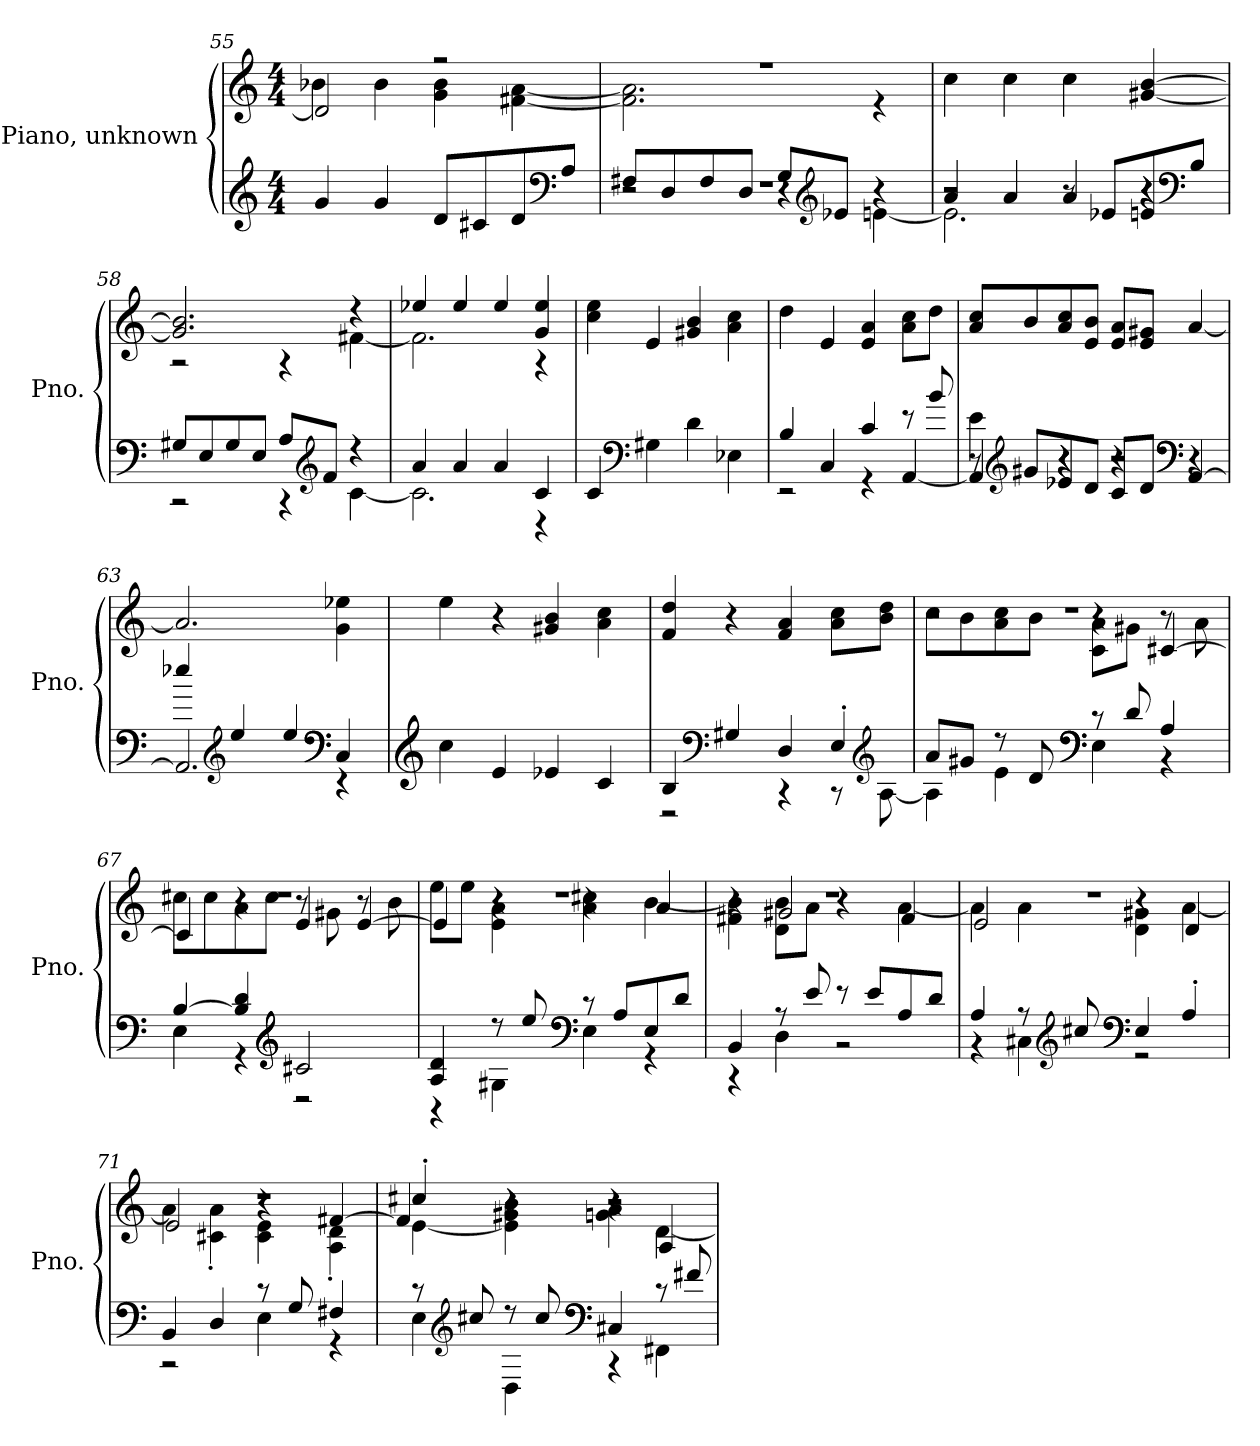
**kern	**kern
*part1	*part1
*staff2	*staff1
*I"Piano, unknown	*
*I'Pno.	*
*clefG2	*clefG2
*k[]	*k[]
*M4/4	*M4/4
=55	=55
*	*^
4g/	2d/]	4b-X\
4g/	.	4b-\
8d/L	2r	4g\ 4b-\
8c#X/	.	.
8d/	.	[4f#X\ [4a\
*clefF4	*	*
8A/J	.	.
!!LO:LB:g=z	!!
=56	=56	=56
*^	*	*
*	*^	*	*
1r	2r	8F#X/L	1r	2.f#\] 2.a\]
.	.	8D/	.	.
.	.	8F#/	.	.
.	.	8D/J	.	.
.	4r	8G/L	.	.
*clefG2	*	*	*	*
.	.	8e-X/J	.	.
.	[4en\	4r	.	4r
*	*	*	*v	*v
=57	=57	=57	=57
2r	2.e\]	4a/	4cc\
.	.	4a/	4cc\
4a/	.	8r	4cc\
.	.	8e-X/L	.
4r	4r	8en/	[4g#X/ [4b/
*clefF4	*	*	*
.	.	8B/J	.
*	*v	*v	*
=58	=58	=58
*	*	*^
8G#X/L	2r	2.g#/] 2.b/]	2r
8E/	.	.	.
8G#/	.	.	.
8E/J	.	.	.
8A/L	4r	.	4r
*clefG2	*	*	*
8f/J	.	.	.
4r	[4c\	4r	[4f#X\
=59	=59	=59	=59
4a/	2.c\]	4ee-X/	2.f#\]
4a/	.	4ee-/	.
4a/	.	4ee-/	.
4c/	4r	4g/ 4ee-/	4r
*v	*v	*	*
*	*v	*v
!!LO:LB:g=z
=60	=60
4c/	4cc\ 4ee\
*clefF4	*
4G#X\	4e/
4d\	4g#X/ 4b/
4E-X\	4a\ 4cc\
=61	=61
*^	*
4B/	2r	4dd\
4C/	.	4e/
4c/	4r	4e/ 4a/
8r	[4AA/	8a\ 8cc\L
8b/	.	8dd\J
=62	=62	=62
*	*^	*
8r	4e\	4AA/]	8a/ 8cc/L
*clefG2	*	*	*
8g#X/L	.	.	8b/
8e-X/	4r	4r	8a/ 8cc/
8d/J	.	.	8e/ 8b/J
8c/L	2r	4r	8e/ 8a/L
8d/J	.	.	8e/ 8g#X/J
*clefF4	*	*	*
4r	.	[4AA/	[4a/
*	*v	*v	*
=63	=63	=63
4ee-X/	2.AA/]	2.a/]
*clefG2	*	*
4ee-/	.	.
4ee-/	.	.
*clefF4	*	*
4C/	4r	4g\ 4ee-X\
*v	*v	*
=64	=64
*clefG2	*
4cc\	4ee\
4e/	4r
4e-X/	4g#X/ 4b/
4c/	4a\ 4cc\
!!LO:LB:g=z
=65	=65
*^	*
4B/	2r	4f/ 4dd/
*clefF4	*	*
4G#X/	.	4r
4D/	4r	4f/ 4a/
4E'/	8r	8a\ 8cc\L
*clefG2	*	*
.	[8A\	8b\ 8dd\J
=66	=66	=66
*	*	*^
*	*	*	*^
8a/L	4A\]	1r	8cc\L	2r
8g#X/J	.	.	8b\	.
8r	4e\	.	8a\ 8cc\	.
8d/	.	.	8b\J	.
*clefF4	*	*	*	*
8r	4E\	.	8c\ 8a\L	4r
8d/	.	.	8g#X\J	.
4A/	4r	.	8r	[4c#X/
.	.	.	8a\	.
=67	=67	=67	=67	=67
[4B/	4E\	1r	8cc#X\L	4c#/]
.	.	.	8cc#\	.
4B/] 4d/	4r	.	8a\	4r
.	.	.	8cc#\J	.
*clefG2	*	*	*	*
2c#X/	2r	.	8r	4e/
.	.	.	8g#X\	.
.	.	.	8r	[4e/
.	.	.	8b\	.
!!LO:PB:g=z	!!	!!
=68	=68	=68	=68	=68
4A/ 4d/	4r	1r	8ee\L	4e/]
.	.	.	8ee\J	.
8r	4G#X\	.	4e\ 4a\	4r
8ee/	.	.	.	.
*clefF4	*	*	*	*
8r	4E\	.	4a\ 4cc#X\	4r
8A/L	.	.	.	.
8E/	4r	.	[4b\	4a/
8d/J	.	.	.	.
=69	=69	=69	=69	=69
4BB/	4r	1r	4f#X\ 4b\]	4r
8r	4D\	.	8d\ 8b\L	2g#X/
8e/	.	.	8a\J	.
8r	2r	.	4r	.
8e/L	.	.	.	.
8A/	.	.	[4a\	4f#/
8d/J	.	.	.	.
=70	=70	=70	=70	=70
4A/	4r	1r	4a\]	2e/
8r	4C#X\	.	4a\	.
*clefG2	*	*	*	*
8cc#X/	.	.	.	.
*clefF4	*	*	*	*
4E/	2r	.	4d\ 4g#X\	4r
4A'/	.	.	[4a\	4d/
=71	=71	=71	=71	=71
4BB/	2r	1r	4a\]	2e/
4D/	.	.	4c#X\' 4a\'	.
8r	4E\	.	4c#\ 4e\	4r
8G/	.	.	.	.
4F#X/	4r	.	4A\' 4d\'	[4f#X/
!!LO:LB:g=z	!!	!!
=72	=72	=72	=72	=72
8r	4E\	4cc#X'/	[4e\	4f#/]
*clefG2	*	*	*	*
8cc#X/	.	.	.	.
8r	4D\	4r	4e\] 4g#X\ 4b\	4r
8cc#/	.	.	.	.
*clefF4	*	*	*	*
4C#X/	4r	2r	4gn\ 4a\	4r
8r	4FF#X\	.	[4d\	4A/
8f#X/	.	.	.	.
*v	*v	*	*	*
*	*v	*v	*v
=	=
*-	*-
